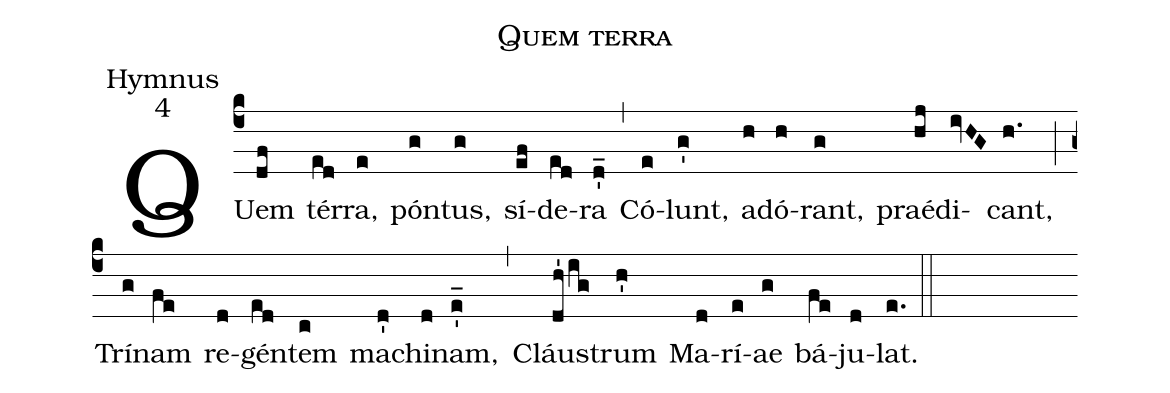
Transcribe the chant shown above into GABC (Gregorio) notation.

name:Quem terra;
office-part:Hymnus;
mode:4;
%%
(c4)QUem(df) tér(ed)ra,(e) pón(g)tus,(g) sí(ef)de(ed)ra(d'_) (,)Có(e)lunt,(g') a(h)dó(h)rant,(g) praé(hj)di(ivHG)cant,(h.) (;)Trí(g)nam(fe) re(d)gén(ed)tem(c) ma(d')chi(d)nam,(e'_) (,)Cláus(dh'/ig)trum(h') Ma(d)rí(e)ae(g) bá(fe)ju(d)lat.(e.) (::)
